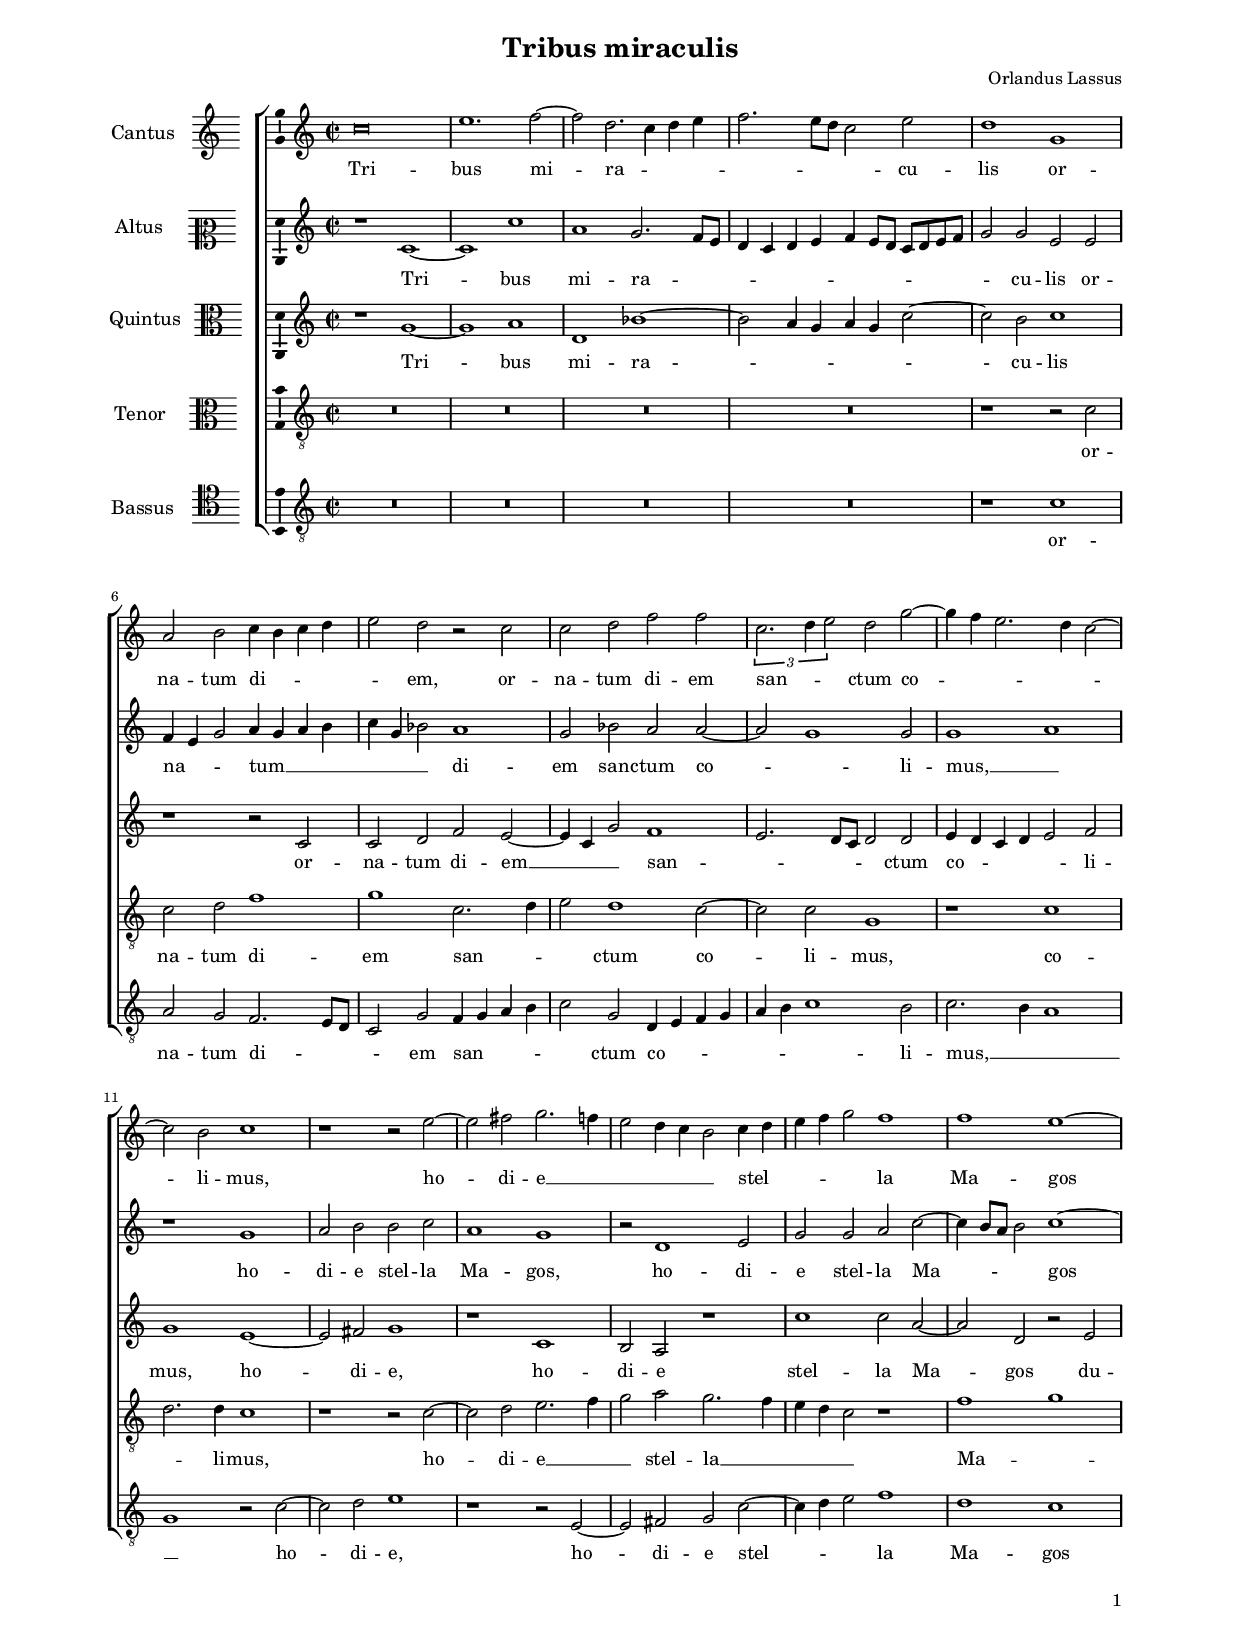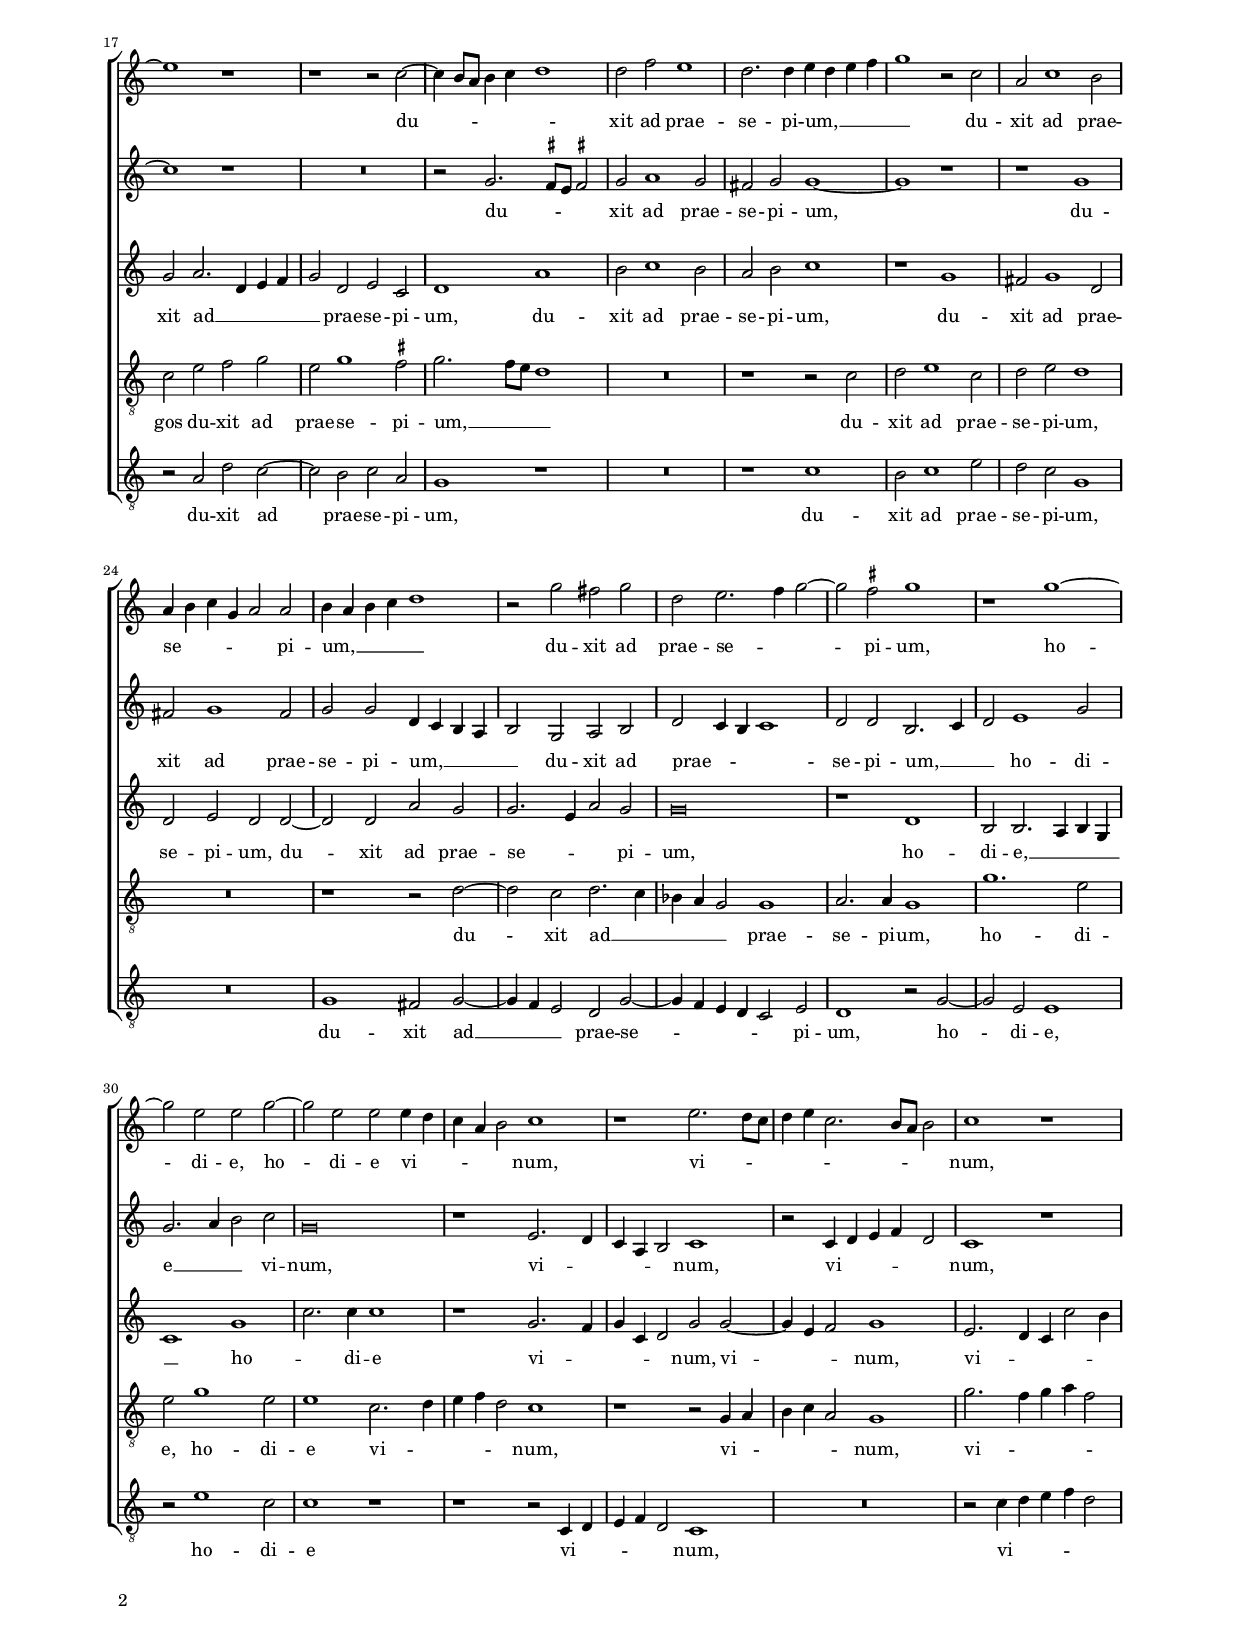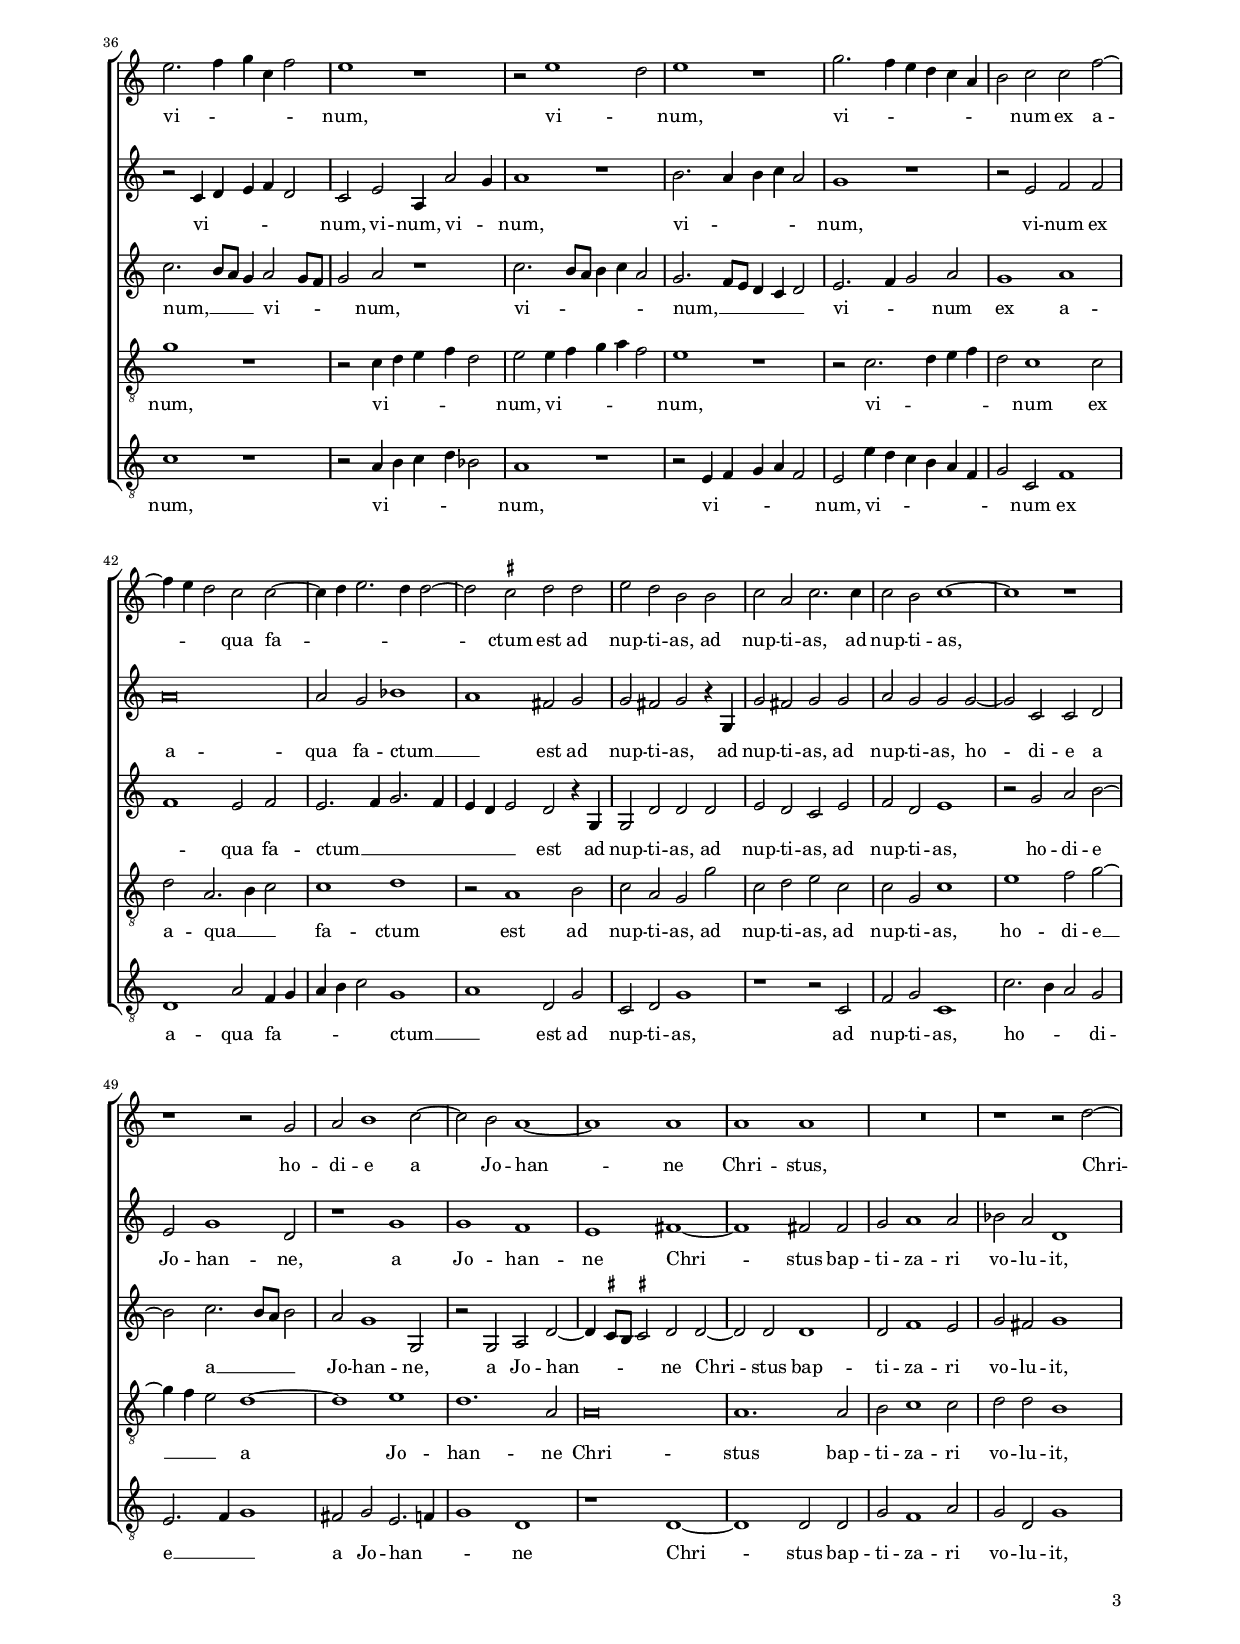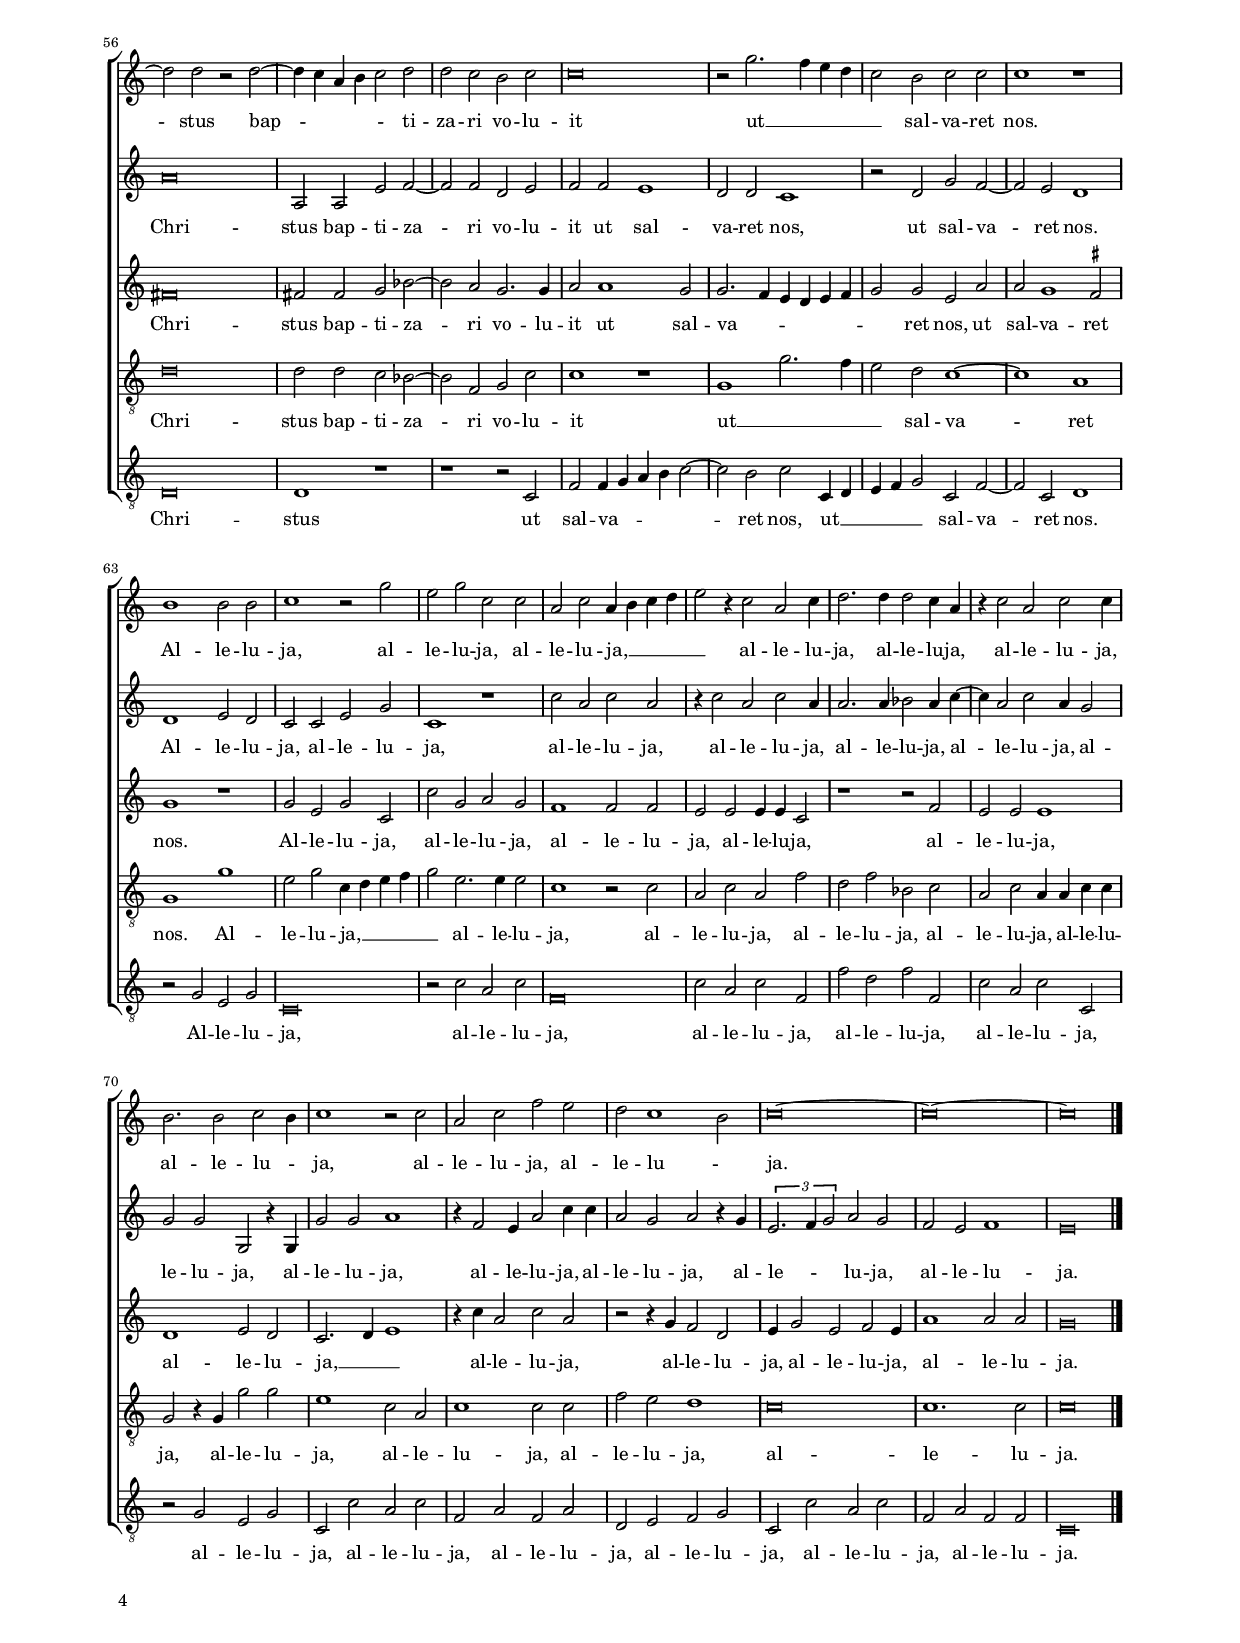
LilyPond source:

\header
{
  title="Tribus miraculis"
  composer="Orlandus Lassus"
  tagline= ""
}

\version "2.24.0"
\include "deutsch.ly"
#(set-global-staff-size 15)
% #(set-default-paper-size "letter")
#(ly:set-option 'point-and-click #f)


\paper
	{
	top-margin = 1.8 \cm
	bottom-margin = 1.2 \cm
	left-margin = 2 \cm
	right-margin = 2 \cm
	ragged-bottom = ##f
	ragged-last-bottom = ##f
	print-page-number = ##f
	score-system-spacing = #'((basic-distance . 16) (minimum-distance . 14) (padding . 5) (strechability . 150))
	system-system-spacing = #'((basic-distance . 16) (minimum-distance . 14) (padding . 5) (strechability . 150))
	oddFooterMarkup=\markup   \fill-line { "" \fromproperty #'page:page-number-string }
	evenFooterMarkup=\markup  \fill-line { \fromproperty #'page:page-number-string "" }
	last-bottom-spacing = #'((basic-distance . 12) (minimum-distance . 7) (padding . 4))
	systems-per-page = 3
	page-count = 4
%	min-systems-per-page = 3
	markup-system-spacing.basic-distance = #12
%	print-all-headers = ##t
%	print-first-page-number = ##t
%	first-page-number = 1
	}

	
global = {
	\key c \major
	\time 2/2 \set Score.measureLength = #(ly:make-moment 2/1)
	\skip 1*2*76 \bar "|."
	}

	ficta = { \once \set suggestAccidentals = ##t }

	forget = #(define-music-function (music) (ly:music?) #{
		\accidentalStyle forget
		$music
		\accidentalStyle default
		#})


incipitcantus = \markup { \score {
	{
	\set Staff.instrumentName = \markup { \fontsize #1 "Cantus" }
	\key c \major
	\clef violin
	s4 \bar ""
	}
	\layout  {
	raggedright = ##t
	indent = 1.6 \cm
	line-width = 2.4\cm
	\context { \Staff \remove Time_signature_engraver }
	\override Staff.Clef.Y-extent = #'(0 . 0)
	}} \hspace #1 }

      
incipitaltus = \markup { \score {
	{
	\set Staff.instrumentName = \markup { \fontsize #1 "Altus" }
	\key c \major
	\clef mezzosoprano
	s4 \bar ""
	}
	\layout  {
	raggedright = ##t
	indent = 1.6 \cm
	line-width = 2.4\cm
	\context { \Staff \remove Time_signature_engraver }
	\override Staff.Clef.Y-extent = #'(0 . 0)
	}} \hspace #1 }

     
incipitquintus = \markup { \score {
	{
	\set Staff.instrumentName = \markup { \fontsize #1 "Quintus" }
	\key c \major
	\clef alto
	s4 \bar ""
	}
	\layout  {
	raggedright = ##t
	indent = 1.6 \cm
	line-width = 2.4\cm
	\context { \Staff \remove Time_signature_engraver }
	\override Staff.Clef.Y-extent = #'(0 . 0)
	}} \hspace #1 }
      
    
incipittenor = \markup { \score {
	{
	\set Staff.instrumentName = \markup { \fontsize #1 "Tenor" }
	\key c \major
	\clef alto
	s4 \bar ""
	}
	\layout  {
	raggedright = ##t
	indent = 1.6 \cm
	line-width = 2.4\cm
	\context { \Staff \remove Time_signature_engraver }
	\override Staff.Clef.Y-extent = #'(0 . 0)
	}} \hspace #1 }
      
      
incipitbassus = \markup { \score {
	{
	\set Staff.instrumentName = \markup { \fontsize #1 "Bassus" }
	\key c \major
	\clef tenor
	s4 \bar ""
	}
	\layout  {
	raggedright = ##t
	indent = 1.6 \cm
	line-width = 2.4\cm
	\context { \Staff \remove Time_signature_engraver }
	\override Staff.Clef.Y-extent = #'(0 . 0)
	}} \hspace #1 }


cantus =  \relative c''
	{
	c\breve
	e1. f2~
	f2 d2. c4 d e
	f2. e8 d c2 e
%5
	d1 g, |
	a2 h c4 h c d
	e2 d r c
	c2 d f f
	\tuplet 3/2 { c2. d4 e2 } d2 g~
%10
	g4 f e2. d4 c2~ |
	c2 h c1
	r1 r2 e~
	e2 fis g2. f4
	e2 d4 c h2 c4 d
%15
	e4 f g2 f1 |
	f1 e~
	e1 r
	r1 r2 c~
	c4 h8 a h4 c d1
%20
	d2 f e1 |
	d2. d4 e d e f
	g1 r2 c,
	a2 c1 h2
	a4 h c g a2 a
%25
	h4 a h c d1 |
	r2 g fis g
	d2 e2. f4 g2~
	g2 \ficta fis g1
	r1 g~
%30
	g2 e e g~ |
	g2 e e e4 d
	c4 a h2 c1
	r1 e2. d8 c
	d4 e c2. h8 a h2
%35
	c1 r |
	e2. f4 g c, f2
	e1 r
	r2 e1 d2
	e1 r
%40
	g2. f4 e d c a |
	h2 c c f~
	f4 e d2 c c~
	c4 d e2. d4 d2~
	d2 \ficta cis d d
%45
	e2 d h h |
	c2 a c2. c4
	c2 h c1~
	c1 r
	r1 r2 g
%50
	a2 h1 c2~ |
	c2 h a1~
	a1 a
	a1 a
	R\breve
%55
	r1 r2 d~ |
	d2 d r d~
	d4 c a h c2 d
	d2 c h c
	c\breve
%60
	r2 g'2. f4 e d |
	c2 h c c
	c1 r
	h1 h2 h
	c1 r2 g'
%65
	e2 g c, c |
	a2 c a4 h c d
	e2 r4 c2 a c4
	d2. d4 d2 c4 a
	r4 c2 a c c4
%70
	h2. h2 c h4 |
	c1 r2 c
	a2 c f e
	d2 c1 h2
	c\breve~
%75
	c\breve~ |
	c\breve |
	}


altus =  \relative c'
	{
	r1 c~
	c1 c'
	a1 g2. f8 e
	d4 c d e f e8[ d] c d e f
%5
	g2 g e e |
	f4 e g2 a4 g a h
	c4 g b2 a1
	g2 b a a~
	a2 g1 g2
%10
	g1 a |
	r1 g
	a2 h h c
	a1 g
	r2 d1 e2
%15
	g2 g a c~ |
	c4 h8 a h2 c1~
	c1 r
	R\breve
	r2 g2. \ficta fis8 e \ficta fis!2
%20
	g2 a1 g2 |
	fis2 g g1~
	g1 r
	r1 g
	fis2 g1 fis2
%25
	g2 g d4 c h a |
	h2 g a h
	d2 c4 h c1
	d2 d h2. c4
	d2 e1 g2
%30
	g2. a4 h2 c |
	g\breve
	r1 e2. d4
	c4 a h2 c1
	r2 c4 d e f d2
%35
	c1 r |
	r2 c4 d e f d2
	c2 e a,4 a'2 g4
	a1 r
	h2. a4 h c a2
%40
	g1 r |
	r2 e f f
	a\breve
	a2 g b1
	a1 fis2 g
%45
	g2 fis g r4 g, |
	g'2 fis g g
	a2 g g g~
	g2 c, c d
	e2 g1 d2
%50
	r1 g |
	g1 f
	e1 fis~
	fis1 fis2 fis
	g2 a1 a2
%55
	b2 a d,1 |
	a'\breve
	a,2 a e' f~
	f2 f d e
	f2 f e1
%60
	d2 d c1 |
	r2 d g f~
	f2 e d1
	d1 e2 d
	c2 c e g
%65
	c,1 r |
	c'2 a c a
	r4 c2 a c a4
	a2. a4 b2 a4 c~
	c4 a2 c a4 g2
%70
	g2 g g, r4 g |
	g'2 g a1
	r4 f2 e4 a2 c4 c
	a2 g a r4 g
	\tuplet 3/2 { e2. f4 g2 } a2 g
%75
	f2 e f1 |
	e\breve |
	}


quintus =  \relative c'
	{
	r1 g'~
	g1 a
	d,1 b'~
	b2 a4 g a g c2~
%5
	c2 h c1 |
	r1 r2 c,
	c2 d f e~
	e4 c g'2 f1
	e2. d8 c d2 d
%10
	e4 d c d e2 f |
	g1 e~
	e2 fis g1
	r1 c,
	h2 a r1
%15
	c'1 c2 a~ |
	a2 d, r e
	g2 a2. d,4 e f
	g2 d e c
	d1 a'
%20
	h2 c1 h2 |
	a2 h c1
	r1 g
	fis2 g1 d2
	d2 e d d~
%25
	d2 d a' g |
	g2. e4 a2 g
	g\breve
	r1 d
	h2 h2. a4 h g 
%30
	c1 g' |
	c2. c4 c1
	r1 g2. f4
	g4 c, d2 g g~
	g4 e f2 g1
%35
	e2. d4 c4 c'2 h4 |
	c2. h8 a g4 a2 g8 f
	g2 a r1
	c2. h8 a h4 c a2
	g2. f8 e d4 c d2
%40
	e2. f4 g2 a |
	g1 a
	f1 e2 f
	e2. f4 g2. f4
	e4 d e2 d r4 g,
%45
	g2 d' d d |
	e2 d c e
	f2 d e1
	r2 g a h~
	h2 c2. h8 a h2
%50
	a2 g1 g,2 |
	r2 g a d~
	d4 \ficta cis8 h \ficta cis!2 d d~
	d2 d d1
	d2 f1 e2
%55
	g2 fis g1 |
	fis\breve
	fis2 fis g b~
	b2 a g2. g4
	a2 a1 g2
%60
	g2. f4 e d e f |
	g2 g e a
	a2 g1 \ficta fis2
	g1 r
	g2 e g c,
%65
	c'2 g a g |
	f1 f2 f
	e2 e e4 e c2
	r1 r2 f
	e2 e e1
%70
	d1 e2 d |
	c2. d4 e1
	r4 c' a2 c a
	r2 r4 g f2 d
	e4 g2 e f e4
%75
	a1 a2 a |
	g\breve |
	}


tenor  =  \relative c'
	{
	R\breve
	R\breve
	R\breve
	R\breve
%5
	r1 r2 c |
	c2 d f1
	g1 c,2. d4
	e2 d1 c2~
	c2 c g1
%10
	r1 c |
	d2. d4 c1
	r1 r2 c~
	c2 d e2. f4
	g2 a g2. f4
%15
	e4 d c2 r1 |
	f1 g
	c,2 e f g
	e2 g1 \ficta fis2
	g2. f8 e d1
%20
	R\breve |
	r1 r2 c
	d2 e1 c2
	d2 e d1
	R\breve
%25
	r1 r2 d~ |
	d2 c d2. c4
	b4 a g2 g1
	a2. a4 g1
	g'1. e2
%30
	e2 g1 e2 |
	e1 c2. d4
	e4 f d2 c1
	r1 r2 g4 a
	h4 c a2 g1
%35
	g'2. f4 g a f2 |
	g1 r
	r2 c,4 d e f d2
	e2 e4 f g a f2
	e1 r
%40
	r2 c2. d4 e f |
	d2 c1 c2
	d2 a2. h4 c2
	c1 d
	r2 a1 h2
%45
	c2 a g g' |
	c,2 d e c
	c2 g c1
	e1 f2 g~
	g4 f e2 d1~
%50
	d1 e |
	d1. a2
	a\breve
	a1. a2
	h2 c1 c2
%55
	d2 d h1 |
	d\breve
	d2 d c b~
	b2 f g c
	c1 r
%60
	g1 g'2. f4 |
	e2 d c1~
	c1 a
	g1 g'
	e2 g c,4 d e f
%65
	g2 e2. e4 e2 |
	c1 r2 c
	a2 c a f'
	d2 f b, c
	a2 c a4 a c c
%70
	g2 r4 g g'2 g |
	e1 c2 a
	c1 c2 c
	f2 e d1
	c\breve
%75
	c1. c2 |
	c\breve |
	}


bassus  =  \relative c
	{
	R\breve
	R\breve
	R\breve
	R\breve
%5
	r1 c' |
	a2 g f2. e8 d
	c2 g' f4 g a h
	c2 g d4 e f g
	a4 h c1 h2
%10
	c2. h4 a1 |
	g1 r2 c~
	c2 d e1
	r1 r2 e,~
	e2 fis g c~
%15
	c4 d e2 f1 |
	d1 c
	r2 a d c~
	c2 h c a
	g1 r
%20
	R\breve |
	r1 c
	h2 c1 e2
	d2 c g1
	R\breve
%25
	g1 fis2 g~ |
	g4 f e2 d g~
	g4 f e d c2 e
	d1 r2 g~
	g2 e e1
%30
	r2 e'1 c2 |
	c1 r
	r1 r2 c,4 d
	e4 f d2 c1
	R\breve
%35
	r2 c'4 d e f d2 |
	c1 r
	r2 a4 h c d b2
	a1 r
	r2 e4 f g a f2
%40
	e2 e'4 d c h a f |
	g2 c, f1
	d1 a'2 f4 g
	a4 h c2 g1
	a1 d,2 g
%45
	c,2 d g1 |
	r1 r2 c,
	f2 g c,1
	c'2. h4 a2 g
	e2. f4 g1
%50
	fis2 g e2. f4 |
	g1 d
	r1 d~
	d1 d2 d
	g2 f1 a2
%55
	g2 d g1 |
	d\breve
	d1 r
	r1 r2 c
	f2 f4 g a h c2~
%60
	c2 h c c,4 d |
	e4 f g2 c, f~
	f2 c d1
	r2 g e g
	c,\breve
%65
	r2 c' a c |
	f,\breve
	c'2 a c f,
	f'2 d f f,
	c'2 a c c,
%70
	r2 g' e g |
	c,2 c' a c
	f,2 a f a
	d,2 e f g
	c,2 c' a c
%75
	f,2 a f f |
	c\breve |
	}


lyricscantus = \lyricmode {
	Tri -- bus mi -- ra -- _ _ _ _ _ _ _ cu -- lis 
	or -- na -- tum di -- _ _ _ _ em,
	or -- na -- tum di -- em san -- _ _ ctum co -- _ _ _ _ li -- mus,
	ho -- di -- e __ _ _ _ _ _ 
	stel -- _ _ _ _ la Ma -- gos
	du -- _ _ _ _ _ xit ad prae -- se -- pi -- um, __ _ _ _ _
	du -- xit ad prae -- se -- _ _ _ _ pi -- um, __ _ _ _ _
	du -- xit ad prae -- se -- _ _ pi -- um,
	ho -- di -- e,
	ho -- di -- e
	vi -- _ _ _ _ num,
	vi -- _ _ _ _ _ _ _ _ num,
	vi -- _ _ _ _ num,
	vi -- _ num,
	vi -- _ _ _ _ _ _ num
	ex a -- _ _ qua fa -- _ _ _ _ ctum est
	ad nup -- ti -- as,
	ad nup -- ti -- as,
	ad nup -- ti -- as,
	ho -- di -- e
	a Jo -- han -- ne
	Chri -- stus,
	Chri -- stus bap -- _ _ _ _ ti -- za -- ri vo -- lu -- it
	ut __ _ _ _ _ sal -- va -- ret nos.
	Al -- le -- lu -- ja,
	al -- le -- lu -- ja,
	al -- le -- lu -- ja, __ _ _ _ _
	al -- le -- lu -- ja,
	al -- le -- lu -- ja,
	al -- le -- lu -- ja,
	al -- le -- lu -- _ ja,
	al -- le -- lu -- ja,
	al -- le -- lu -- _ ja.
	}


lyricsaltus = \lyricmode {
	Tri -- bus mi -- ra -- _ _ _ _ _ _ _ _ _ _ _ _ _ _ cu -- lis 
	or -- na -- _ _ tum __ _ _ _ _ _ _ di -- em san -- ctum co -- _ li -- mus, __ _
	ho -- di -- e stel -- la Ma -- gos,
	ho -- di -- e stel -- la Ma -- _ _ _ gos
	du -- _ _ _ xit ad prae -- se -- pi -- um,
	du -- xit ad prae -- se -- pi -- um, __ _ _ _ _
	du -- xit ad prae -- _ _ _ se -- pi -- um, __ _ _ 
	ho -- di -- e __ _ _ 
	vi -- num,
	vi -- _ _ _ _ num,
	vi -- _ _ _ _ num,
	vi -- _ _ _ _ num,
	vi -- num,
	vi -- _ num,
	vi -- _ _ _ _ num,
	vi -- num
	ex a -- qua fa -- ctum __ _ est
	ad nup -- ti -- as,
	ad nup -- ti -- as,
	ad nup -- ti -- as,
	ho -- di -- e
	a Jo -- han -- ne,
	a Jo -- han -- ne
	Chri -- stus bap -- ti -- za -- ri vo -- lu -- it,
	Chri -- stus bap -- ti -- za -- ri vo -- lu -- it
	ut sal -- va -- ret nos,
	ut sal -- va -- ret nos.
	Al -- le -- lu -- ja,
	al -- le -- lu -- ja,
	al -- le -- lu -- ja,
	al -- le -- lu -- ja,
	al -- le -- lu -- ja,
	al -- le -- lu -- ja,
	al -- le -- lu -- ja,
	al -- le -- lu -- ja,
	al -- le -- lu -- ja,
	al -- le -- lu -- ja,
	al -- le -- _ _ lu -- ja,
	al -- le -- lu -- ja.
	}


lyricsquintus = \lyricmode {
	Tri -- bus mi -- ra -- _ _ _ _ _ cu -- lis 
	or -- na -- tum di -- em __ _ _ san -- _ _ _ _ ctum co -- _ _ _ _ li -- mus,
	ho -- di -- e,
	ho -- di -- e
	stel -- la Ma -- gos
	du -- xit ad __ _ _ _ _ prae -- se -- pi -- um,
	du -- xit ad prae -- se -- pi -- um,
	du -- xit ad prae -- se -- pi -- um,
	du -- xit ad prae -- se -- _ _ pi -- um,
	ho -- di -- e, __ _ _ _ _ 
	ho -- _ di -- e
	vi -- _ _ _ _ num,
	vi -- _ _ num,
	vi -- _ _ _ _ num, __ _ _ _
	vi -- _ _ _ num,
	vi -- _ _ _ _ _ num, __ _ _ _ _ _
	vi -- _ _ num
	ex a -- _ qua fa -- ctum __ _ _ _ _ _ _ est
	ad nup -- ti -- as,
	ad nup -- ti -- as,
	ad nup -- ti -- as,
	ho -- di -- e
	a __ _ _ _ Jo -- han -- ne,
	a Jo -- han -- _ _ _ ne
	Chri -- stus bap -- ti -- za -- ri vo -- lu -- it,
	Chri -- stus bap -- ti -- za -- ri vo -- lu -- it
	ut sal -- va -- _ _ _ _ _ _ ret nos,
	ut sal -- va -- ret nos.
	Al -- le -- lu -- ja,
	al -- le -- lu -- ja,
	al -- le -- lu -- ja,
	al -- le -- lu -- ja,
	al -- le -- lu -- ja,
	al -- le -- lu -- ja, __ _ _
	al -- le -- lu -- ja,
	al -- le -- lu -- ja,
	al -- le -- lu -- ja,
	al -- le -- lu -- ja.
	}


lyricstenor = \lyricmode {
	or -- na -- tum di -- em san -- _ _ ctum co -- li -- mus,
	co -- _ li -- mus,
	ho -- di -- e __ _ _
	stel -- la __ _ _ _ _ Ma -- _ gos
	du -- xit ad prae -- se -- pi -- um, __ _ _ _
	du -- xit ad prae -- se -- pi -- um,
	du -- xit ad __ _ _ _ _ prae -- se -- pi -- um,
	ho -- di -- e,
	ho -- di -- e
	vi -- _ _ _ _ num,
	vi -- _ _ _ _ num,
	vi -- _ _ _ _ num,
	vi -- _ _ _ _ num,
	vi -- _ _ _ _ num,
	vi -- _ _ _ _ num
	ex a -- qua __ _ _ fa -- ctum est
	ad nup -- ti -- as,
	ad nup -- ti -- as,
	ad nup -- ti -- as,
	ho -- di -- e __ _ _
	a Jo -- han -- ne
	Chri -- stus bap -- ti -- za -- ri vo -- lu -- it,
	Chri -- stus bap -- ti -- za -- ri vo -- lu -- it
	ut __ _ _ _ sal -- va -- ret nos.
	Al -- le -- lu -- ja, __ _ _ _ _
	al -- le -- lu -- ja,
	al -- le -- lu -- ja,
	al -- le -- lu -- ja,
	al -- le -- lu -- ja,
	al -- le -- lu -- ja,
	al -- le -- lu -- ja,
	al -- le -- lu -- ja,
	al -- le -- lu -- ja,
	al -- le -- lu -- ja.
	}


lyricsbassus = \lyricmode {
	or -- na -- tum di -- _ _ _ em san -- _ _ _ _ ctum co -- _ _ _ _ _ _ li -- mus, __ _ _ _ 
	ho -- di -- e,
	ho -- di -- e
	stel -- _ _ la Ma -- gos
	du -- xit ad prae -- se -- pi -- um,
	du -- xit ad prae -- se -- pi -- um,
	du -- xit ad __ _ _ prae -- se -- _ _ _ _ pi -- um,
	ho -- di -- e,
	ho -- di -- e
	vi -- _ _ _ _ num,
	vi -- _ _ _ _ num,
	vi -- _ _ _ _ num,
	vi -- _ _ _ _ num,
	vi -- _ _ _ _ _ _ num
	ex a -- qua fa -- _ _ _ _ ctum __ _ est
	ad nup -- ti -- as,
	ad nup -- ti -- as,
	ho -- _ _ di -- e __ _ _ 
	a Jo -- han -- _ _ ne
	Chri -- stus bap -- ti -- za -- ri vo -- lu -- it,
	Chri -- stus
	ut sal -- va -- _ _ _ _ ret nos,
	ut __ _ _ _ _ sal -- va -- ret nos.
	Al -- le -- lu -- ja,
	al -- le -- lu -- ja,
	al -- le -- lu -- ja,
	al -- le -- lu -- ja,
	al -- le -- lu -- ja,
	al -- le -- lu -- ja,
	al -- le -- lu -- ja,
	al -- le -- lu -- ja,
	al -- le -- lu -- ja,
	al -- le -- lu -- ja,
	al -- le -- lu -- ja.
	}


\score
{  
	\transpose c c {
	\new ChoirStaff \with { \override StaffGrouper.staff-staff-spacing.basic-distance = #12 }
	<<

	\new Staff << \global
	\new Voice="v1" {
		\set Staff.instrumentName=\incipitcantus
%		\set Staff.instrumentName= "S"
		\set Staff.midiInstrument = "reed organ"
		\clef violin
		\cantus }
	\new Lyrics \lyricsto "v1" {\lyricscantus }
	>>


	\new Staff << \global
	\new Voice="v2" {
		\set Staff.instrumentName=\incipitaltus
%		\set Staff.instrumentName= "A"
		\set Staff.midiInstrument = "reed organ"
		\clef violin 
		\altus}
	\new Lyrics \lyricsto "v2" {\lyricsaltus }
	>>


	\new Staff << \global
	\new Voice="v5" {
		\set Staff.instrumentName=\incipitquintus
%		\set Staff.instrumentName= "Q"
		\set Staff.midiInstrument = "reed organ"
		\clef violin
		\quintus}
	\new Lyrics \lyricsto "v5" {\lyricsquintus }
	>>


	\new Staff << \global
	\new Voice="v3" {
		\set Staff.instrumentName=\incipittenor
%		\set Staff.instrumentName= "T"
		\set Staff.midiInstrument = "reed organ"
		\clef "G_8"
		\tenor }
	\new Lyrics \lyricsto "v3" {\lyricstenor }
	>>


	\new Staff << \global
	\new Voice="v4" {
		\set Staff.instrumentName=\incipitbassus
%		\set Staff.instrumentName= "B"
		\set Staff.midiInstrument = "reed organ"
		\clef "G_8" 
		\bassus }
	\new Lyrics \lyricsto "v4" {\lyricsbassus}
	>>

	>>
	} % transpose

	\layout
	{
	indent = 2.5\cm
	\context { \Lyrics \override VerticalAxisGroup.nonstaff-relatedstaff-spacing.padding = #1.4 }
%	\context { \Lyrics \override LyricText.font-size = #1 }
	\context { \Staff \override TimeSignature.break-visibility = #end-of-line-invisible }
	\context { \Staff \consists Ambitus_engraver }
	\context { \Score \override BarNumber.padding = #2 }
	\context { \Voice \override NoteHead.style = #'baroque }
	}

\midi
	{
    	\tempo 2 = 90
	}

}


% EOF
